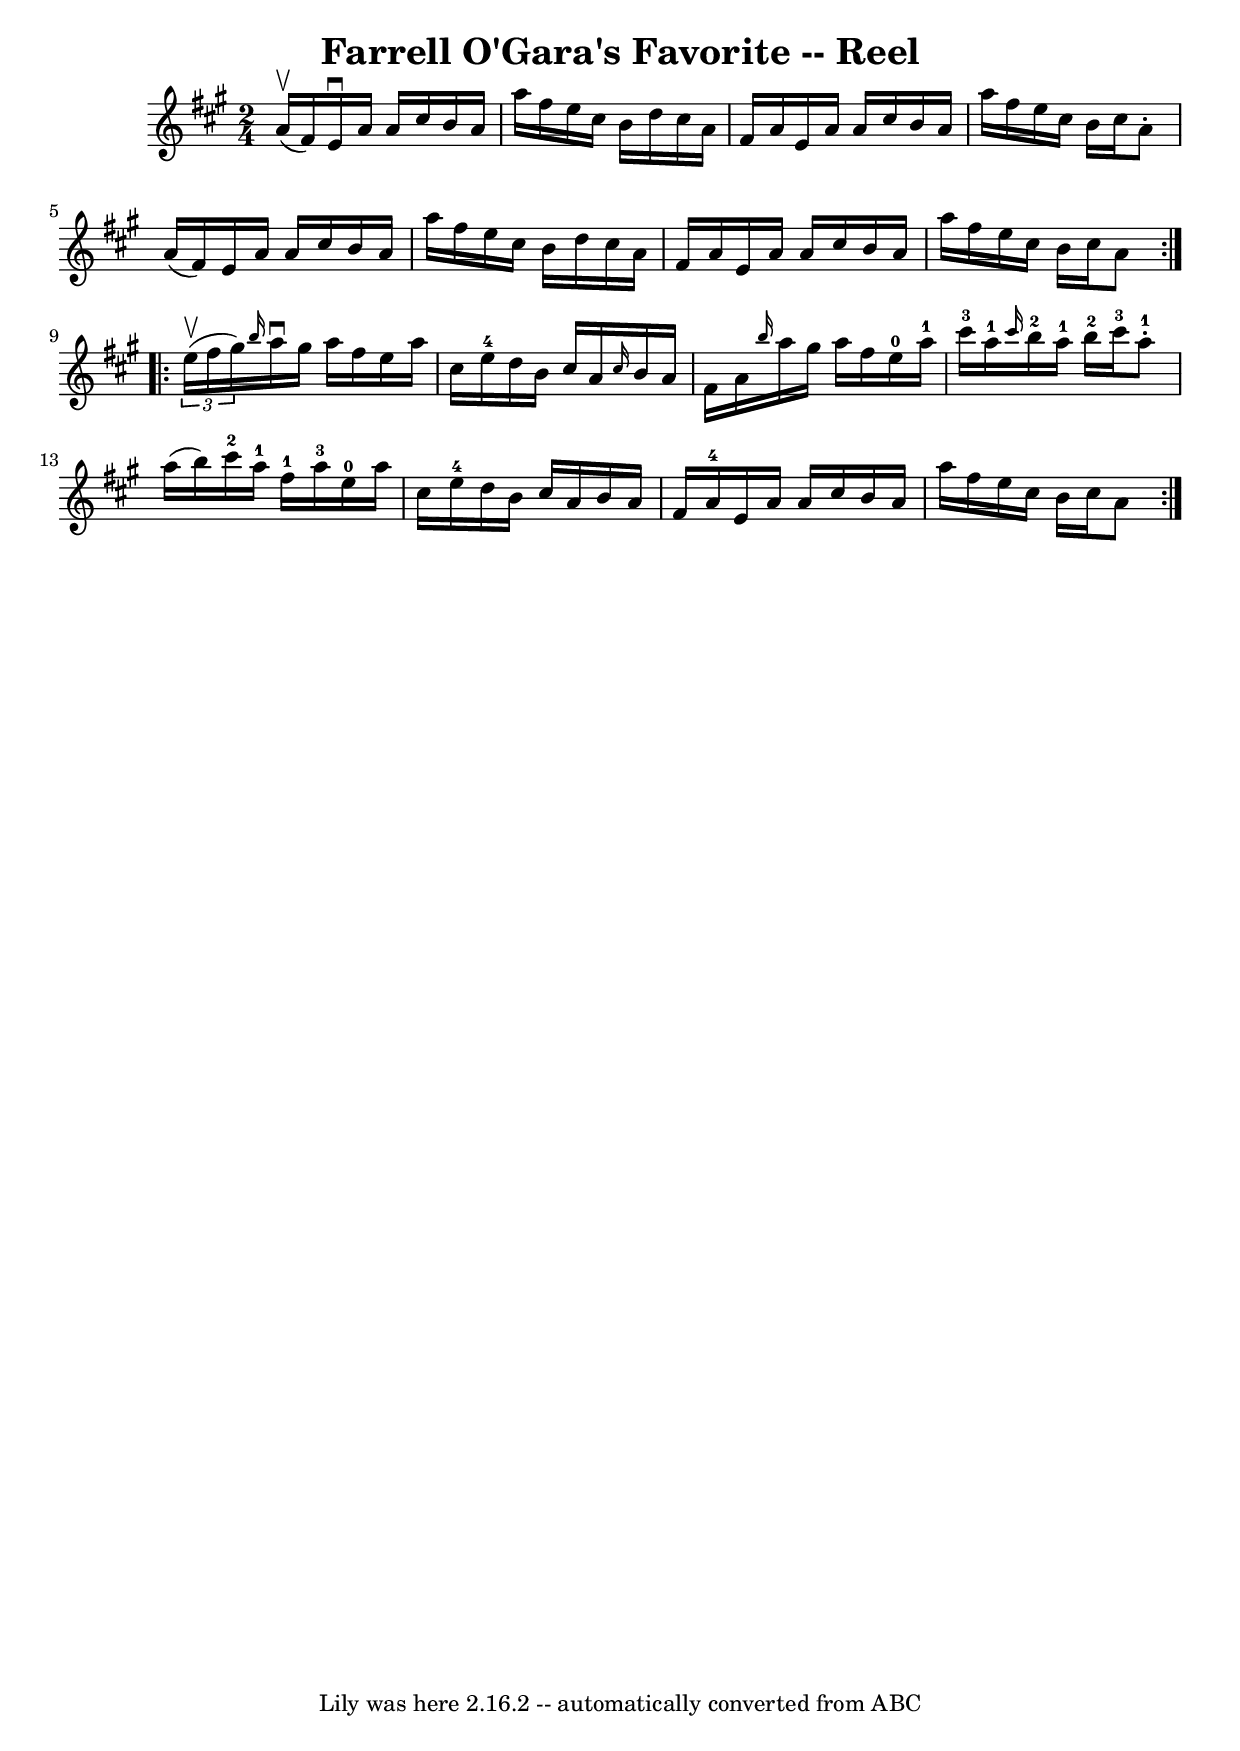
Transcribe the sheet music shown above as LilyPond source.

\version "2.16.2"
\include "Mammoth.ily"
\header {
  %% book = "Ryan's Mammoth Collection"
  crossRefNumber = "1"
  footnotes = "\\\\370"
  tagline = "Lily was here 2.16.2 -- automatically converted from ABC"
  title = "Farrell O'Gara's Favorite -- Reel"

}
voicedefault =  {



  \repeat volta 2 {

    \time 2/4 
    \key a \major
    a'16^\upbow(fis'16) |
    e'16^\downbow a'16 a'16 cis''16 b'16 a'16 a''16 fis''16     |
    e''16 cis''16 b'16 d''16 cis''16 a'16 fis'16    
    a'16    |
    e'16 a'16 a'16 cis''16 b'16 a'16 a''16    
    fis''16    |
    e''16 cis''16 b'16 cis''16 a'8-. a'16 (
    fis'16)   |
    e'16 a'16 a'16 cis''16 b'16 a'16    
    a''16 fis''16    |
    e''16 cis''16 b'16 d''16 cis''16    
    a'16 fis'16 a'16    |
    e'16 a'16 a'16 cis''16 b'16    
    a'16 a''16 fis''16    |
    e''16 cis''16 b'16 cis''16    
    a'8    
  }     
  \repeat volta 2 {
    \times 2/3 { e''16^\upbow(fis''16    
		 gis''16) 
	       } |
    \grace { b''16  
	   } a''16^\downbow gis''16    
    a''16 fis''16 e''16 a''16 cis''16 e''16-4   |
    d''16  
    b'16 cis''16 a'16  \grace { cis''16  
			      } b'16 a'16 fis'16    
    a'16    |
    \grace { b''16  
	   } a''16 gis''16 a''16 fis''16    
    e''16-0 a''16-1 cis'''16-3 a''16-1   |
    
    \grace { cis'''16  
	   } b''16-2 a''16-1 b''16-2 cis'''16-3 a''8-1-. a''16 (b''16)   |
    cis'''16-2   
    a''16-1 fis''16-1 a''16-3 e''16-0 a''16 cis''16    
    e''16-4   |
    d''16 b'16 cis''16 a'16 b'16 a'16    
    fis'16 a'16-4   |
    e'16 a'16 a'16 cis''16 b'16    
    a'16 a''16 fis''16    |
    e''16 cis''16 b'16 cis''16  
    a'8      
  }   

}

\score{
  <<

    \context Staff="default"
    {
      \voicedefault 
      
    }

  >>
  \layout {
    
  }
  \midi {
  }

}
